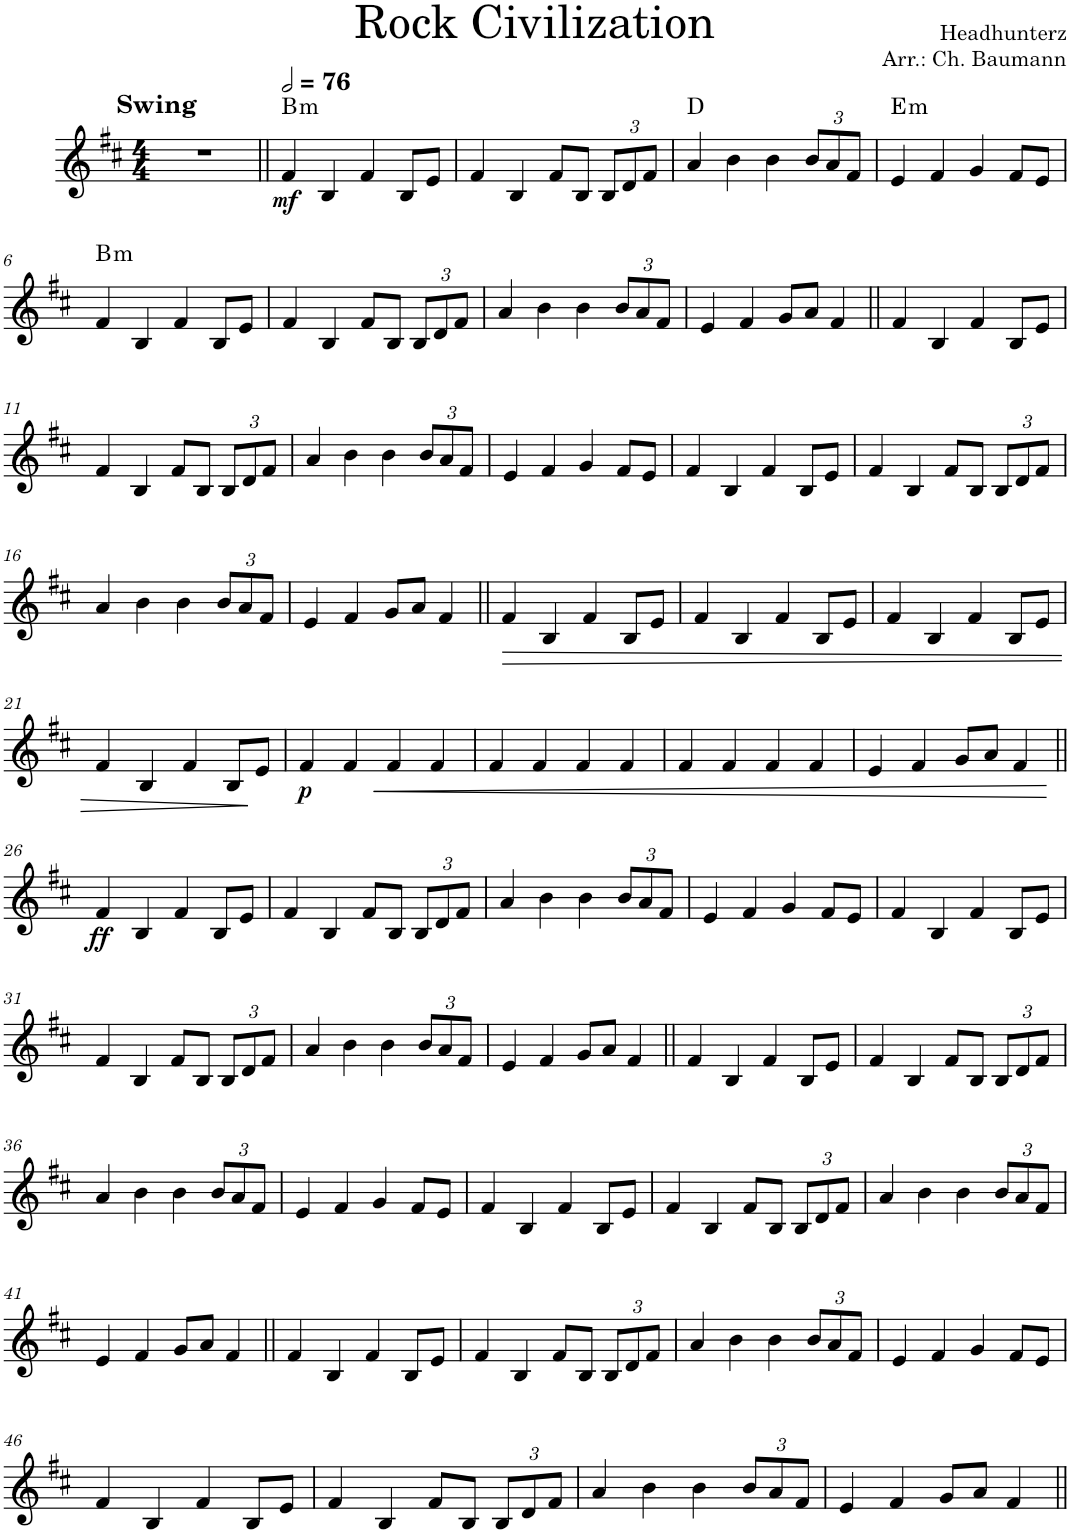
**kern	**dynam	**harte
*part1	*part1	*part1
*staff1	*staff1	*
*I"Bb Trumpet	*	*
*I'Bb Tpt.	*	*
*clefG2	*	*
*Trd1c2	*	*
*k[f#c#]	*	*
*M4/4	*	*
=1	=1	=1
!LO:TX:a:B:t=Swing	!	!
1r	.	.
=2||	=2||	=2||
*MM152	*	*
!	!LO:DY:b	!LO:H:kt=m
4f#/	mf	B:min
4B/	.	.
4f#/	.	.
8B/L	.	.
8e/J	.	.
=3	=3	=3
4f#/	.	.
4B/	.	.
8f#/L	.	.
8B/J	.	.
*Xbrackettup	*	*
12B/L	.	.
12d/	.	.
12f#/J	.	.
=4	=4	=4
4a/	.	D:maj
4b\	.	.
4b\	.	.
12b/L	.	.
12a/	.	.
12f#/J	.	.
=5	=5	=5
!	!	!LO:H:kt=m
4e/	.	E:min
4f#/	.	.
4g/	.	.
8f#/L	.	.
8e/J	.	.
!!LO:LB:g=z
=6	=6	=6
!	!	!LO:H:kt=m
4f#/	.	B:min
4B/	.	.
4f#/	.	.
8B/L	.	.
8e/J	.	.
=7	=7	=7
4f#/	.	.
4B/	.	.
8f#/L	.	.
8B/J	.	.
12B/L	.	.
12d/	.	.
12f#/J	.	.
=8	=8	=8
4a/	.	.
4b\	.	.
4b\	.	.
12b/L	.	.
12a/	.	.
12f#/J	.	.
=9	=9	=9
4e/	.	.
4f#/	.	.
8g/L	.	.
8a/J	.	.
4f#/	.	.
=10||	=10||	=10||
4f#/	.	.
4B/	.	.
4f#/	.	.
8B/L	.	.
8e/J	.	.
!!LO:LB:g=z
=11	=11	=11
4f#/	.	.
4B/	.	.
8f#/L	.	.
8B/J	.	.
12B/L	.	.
12d/	.	.
12f#/J	.	.
=12	=12	=12
4a/	.	.
4b\	.	.
4b\	.	.
12b/L	.	.
12a/	.	.
12f#/J	.	.
=13	=13	=13
4e/	.	.
4f#/	.	.
4g/	.	.
8f#/L	.	.
8e/J	.	.
=14	=14	=14
4f#/	.	.
4B/	.	.
4f#/	.	.
8B/L	.	.
8e/J	.	.
=15	=15	=15
4f#/	.	.
4B/	.	.
8f#/L	.	.
8B/J	.	.
12B/L	.	.
12d/	.	.
12f#/J	.	.
!!LO:LB:g=z
=16	=16	=16
4a/	.	.
4b\	.	.
4b\	.	.
12b/L	.	.
12a/	.	.
12f#/J	.	.
=17	=17	=17
4e/	.	.
4f#/	.	.
8g/L	.	.
8a/J	.	.
4f#/	.	.
=18||	=18||	=18||
!	!LO:HP:b	!
4f#/	>	.
4B/	.	.
4f#/	.	.
8B/L	.	.
8e/J	.	.
=19	=19	=19
4f#/	.	.
4B/	.	.
4f#/	.	.
8B/L	.	.
8e/J	.	.
=20	=20	=20
4f#/	.	.
4B/	.	.
4f#/	.	.
8B/L	.	.
8e/J	.	.
!!LO:LB:g=z
=21	=21	=21
4f#/	.	.
4B/	.	.
4f#/	.	.
8B/L	.	.
8e/J	]	.
=22	=22	=22
!	!LO:DY:b	!
4f#/	p	.
4f#/	.	.
!	!LO:HP:b	!
4f#/	<	.
4f#/	.	.
=23	=23	=23
4f#/	.	.
4f#/	.	.
4f#/	.	.
4f#/	.	.
=24	=24	=24
4f#/	.	.
4f#/	.	.
4f#/	.	.
4f#/	.	.
=25	=25	=25
4e/	.	.
4f#/	.	.
8g/L	.	.
8a/J	.	.
4f#/	.	.
.	[	.
!!LO:LB:g=z
=26||	=26||	=26||
!	!LO:DY:b	!
4f#/	ff	.
4B/	.	.
4f#/	.	.
8B/L	.	.
8e/J	.	.
=27	=27	=27
4f#/	.	.
4B/	.	.
8f#/L	.	.
8B/J	.	.
12B/L	.	.
12d/	.	.
12f#/J	.	.
=28	=28	=28
4a/	.	.
4b\	.	.
4b\	.	.
12b/L	.	.
12a/	.	.
12f#/J	.	.
=29	=29	=29
4e/	.	.
4f#/	.	.
4g/	.	.
8f#/L	.	.
8e/J	.	.
=30	=30	=30
4f#/	.	.
4B/	.	.
4f#/	.	.
8B/L	.	.
8e/J	.	.
!!LO:LB:g=z
=31	=31	=31
4f#/	.	.
4B/	.	.
8f#/L	.	.
8B/J	.	.
12B/L	.	.
12d/	.	.
12f#/J	.	.
=32	=32	=32
4a/	.	.
4b\	.	.
4b\	.	.
12b/L	.	.
12a/	.	.
12f#/J	.	.
=33	=33	=33
4e/	.	.
4f#/	.	.
8g/L	.	.
8a/J	.	.
4f#/	.	.
=34||	=34||	=34||
4f#/	.	.
4B/	.	.
4f#/	.	.
8B/L	.	.
8e/J	.	.
=35	=35	=35
4f#/	.	.
4B/	.	.
8f#/L	.	.
8B/J	.	.
12B/L	.	.
12d/	.	.
12f#/J	.	.
!!LO:LB:g=z
=36	=36	=36
4a/	.	.
4b\	.	.
4b\	.	.
12b/L	.	.
12a/	.	.
12f#/J	.	.
=37	=37	=37
4e/	.	.
4f#/	.	.
4g/	.	.
8f#/L	.	.
8e/J	.	.
=38	=38	=38
4f#/	.	.
4B/	.	.
4f#/	.	.
8B/L	.	.
8e/J	.	.
=39	=39	=39
4f#/	.	.
4B/	.	.
8f#/L	.	.
8B/J	.	.
12B/L	.	.
12d/	.	.
12f#/J	.	.
=40	=40	=40
4a/	.	.
4b\	.	.
4b\	.	.
12b/L	.	.
12a/	.	.
12f#/J	.	.
!!LO:LB:g=z
=41	=41	=41
4e/	.	.
4f#/	.	.
8g/L	.	.
8a/J	.	.
4f#/	.	.
=42||	=42||	=42||
4f#/	.	.
4B/	.	.
4f#/	.	.
8B/L	.	.
8e/J	.	.
=43	=43	=43
4f#/	.	.
4B/	.	.
8f#/L	.	.
8B/J	.	.
12B/L	.	.
12d/	.	.
12f#/J	.	.
=44	=44	=44
4a/	.	.
4b\	.	.
4b\	.	.
12b/L	.	.
12a/	.	.
12f#/J	.	.
=45	=45	=45
4e/	.	.
4f#/	.	.
4g/	.	.
8f#/L	.	.
8e/J	.	.
!!LO:LB:g=z
=46	=46	=46
4f#/	.	.
4B/	.	.
4f#/	.	.
8B/L	.	.
8e/J	.	.
=47	=47	=47
4f#/	.	.
4B/	.	.
8f#/L	.	.
8B/J	.	.
12B/L	.	.
12d/	.	.
12f#/J	.	.
=48	=48	=48
4a/	.	.
4b\	.	.
4b\	.	.
12b/L	.	.
12a/	.	.
12f#/J	.	.
=49	=49	=49
4e/	.	.
4f#/	.	.
8g/L	.	.
8a/J	.	.
4f#/	.	.
=||	=||	=||
*-	*-	*-
